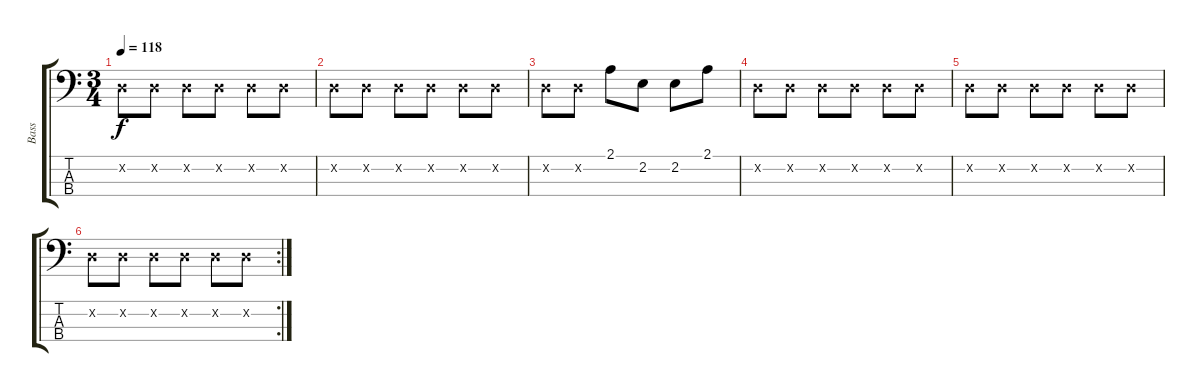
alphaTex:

\track ("Bass" "Bass") {instrument electricbassfinger}
\staff {score tabs}
\tuning (G2 D2 A1 E1) {hide}
\ts (3 4)
\tempo 118
\clef f4
\ks c
0.2{x}.8{dy f instrument electricbassfinger} 0.2{x}.8 0.2{x}.8 0.2{x}.8 0.2{x}.8 0.2{x}.8 |
0.2{x}.8 0.2{x}.8 0.2{x}.8 0.2{x}.8 0.2{x}.8 0.2{x}.8 |
0.2{x}.8 0.2{x}.8 2.1.8 2.2.8 2.2.8 2.1.8 |
0.2{x}.8 0.2{x}.8 0.2{x}.8 0.2{x}.8 0.2{x}.8 0.2{x}.8 |
0.2{x}.8 0.2{x}.8 0.2{x}.8 0.2{x}.8 0.2{x}.8 0.2{x}.8 |
\rc 2
0.2{x}.8 0.2{x}.8 0.2{x}.8 0.2{x}.8 0.2{x}.8 0.2{x}.8
